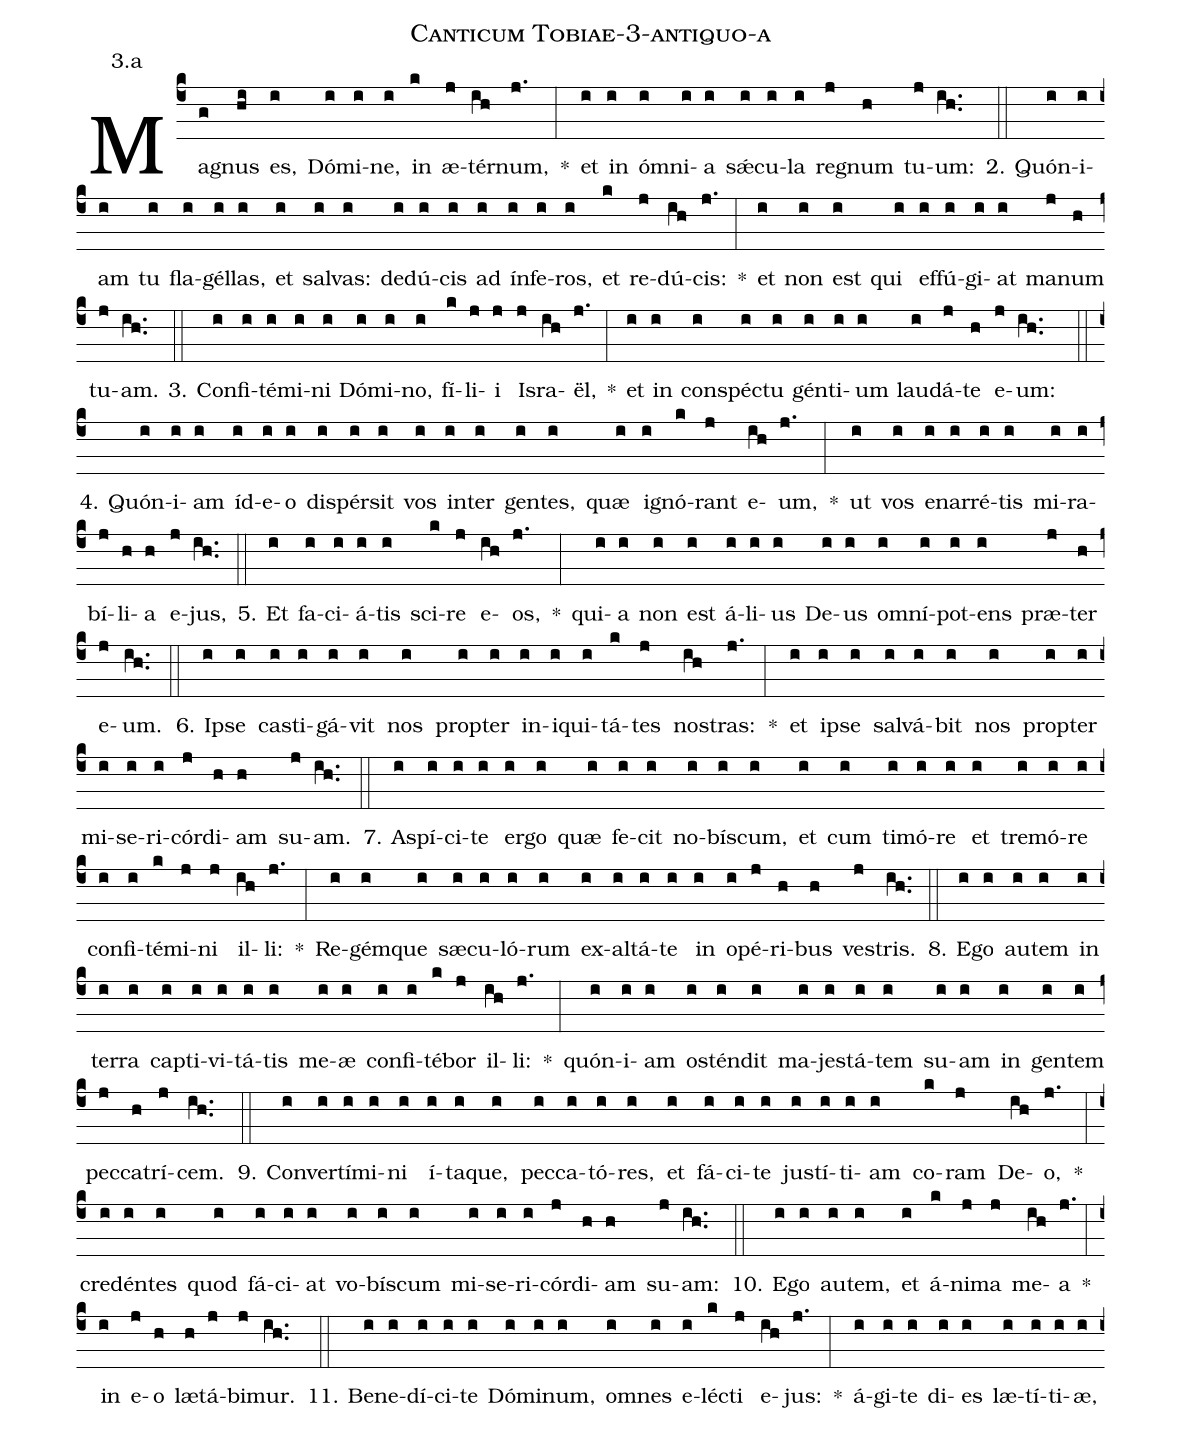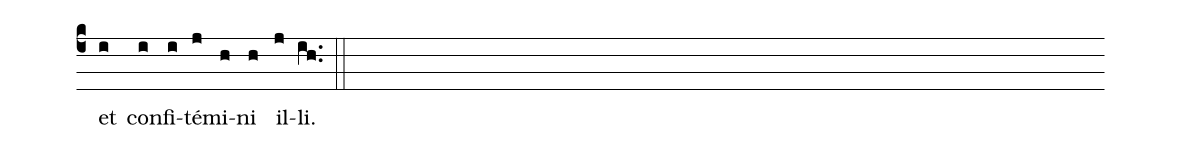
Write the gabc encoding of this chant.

name: Canticum Tobiae-3-antiquo-a;
annotation: 3.a;
%%
(c4)Ma(g)gnus(hi) es,(i) Dó(i)mi(i)ne,(i) in(k) æ(j)tér(ih)num,(j.) *(:) et(i) in(i) óm(i)ni(i)a(i) sǽ(i)cu(i)la(i) re(j)gnum(h) tu(j)um:(ih..) (::)
2. Quón(i)i(i)am(i) tu(i) fla(i)gél(i)las,(i) et(i) sal(i)vas:(i) de(i)dú(i)cis(i) ad(i) ín(i)fe(i)ros,(i) et(k) re(j)dú(ih)cis:(j.) *(:) et(i) non(i) est(i) qui(i) ef(i)fú(i)gi(i)at(i) ma(j)num(h) tu(j)am.(ih..) (::)
3. Con(i)fi(i)té(i)mi(i)ni(i) Dó(i)mi(i)no,(i) fí(k)li(j)i(j) Is(j)ra(ih)ël,(j.) *(:) et(i) in(i) con(i)spéc(i)tu(i) gén(i)ti(i)um(i) lau(i)dá(j)te(h) e(j)um:(ih..) (::)
4. Quón(i)i(i)am(i) íd(i)e(i)o(i) di(i)spér(i)sit(i) vos(i) in(i)ter(i) gen(i)tes,(i) quæ(i) i(i)gnó(k)rant(j) e(ih)um,(j.) *(:) ut(i) vos(i) e(i)nar(i)ré(i)tis(i) mi(i)ra(i)bí(j)li(h)a(h) e(j)jus,(ih..) (::)
5. Et(i) fa(i)ci(i)á(i)tis(i) sci(k)re(j) e(ih)os,(j.) *(:) qui(i)a(i) non(i) est(i) á(i)li(i)us(i) De(i)us(i) om(i)ní(i)pot(i)ens(i) præ(j)ter(h) e(j)um.(ih..) (::)
6. Ip(i)se(i) cas(i)ti(i)gá(i)vit(i) nos(i) prop(i)ter(i) in(i)i(i)qui(i)tá(k)tes(j) nos(ih)tras:(j.) *(:) et(i) ip(i)se(i) sal(i)vá(i)bit(i) nos(i) prop(i)ter(i) mi(i)se(i)ri(i)cór(j)di(h)am(h) su(j)am.(ih..) (::)
7. A(i)spí(i)ci(i)te(i) er(i)go(i) quæ(i) fe(i)cit(i) no(i)bís(i)cum,(i) et(i) cum(i) ti(i)mó(i)re(i) et(i) tre(i)mó(i)re(i) con(i)fi(i)té(k)mi(j)ni(j) il(ih)li:(j.) *(:) Re(i)gém(i)que(i) sæ(i)cu(i)ló(i)rum(i) ex(i)al(i)tá(i)te(i) in(i) o(i)pé(j)ri(h)bus(h) ves(j)tris.(ih..) (::)
8. E(i)go(i) au(i)tem(i) in(i) ter(i)ra(i) cap(i)ti(i)vi(i)tá(i)tis(i) me(i)æ(i) con(i)fi(i)té(k)bor(j) il(ih)li:(j.) *(:) quón(i)i(i)am(i) os(i)tén(i)dit(i) ma(i)jes(i)tá(i)tem(i) su(i)am(i) in(i) gen(i)tem(i) pec(j)ca(h)trí(j)cem.(ih..) (::)
9. Con(i)ver(i)tí(i)mi(i)ni(i) í(i)ta(i)que,(i) pec(i)ca(i)tó(i)res,(i) et(i) fá(i)ci(i)te(i) jus(i)tí(i)ti(i)am(i) co(k)ram(j) De(ih)o,(j.) *(:) cre(i)dén(i)tes(i) quod(i) fá(i)ci(i)at(i) vo(i)bís(i)cum(i) mi(i)se(i)ri(i)cór(j)di(h)am(h) su(j)am:(ih..) (::)
10. E(i)go(i) au(i)tem,(i) et(i) á(k)ni(j)ma(j) me(ih)a(j.) *(:) in(i) e(j)o(h) læ(h)tá(j)bi(j)mur.(ih..) (::)
11. Be(i)ne(i)dí(i)ci(i)te(i) Dó(i)mi(i)num,(i) om(i)nes(i) e(i)léc(k)ti(j) e(ih)jus:(j.) *(:) á(i)gi(i)te(i) di(i)es(i) læ(i)tí(i)ti(i)æ,(i) et(i) con(i)fi(i)té(j)mi(h)ni(h) il(j)li.(ih..) (::)
